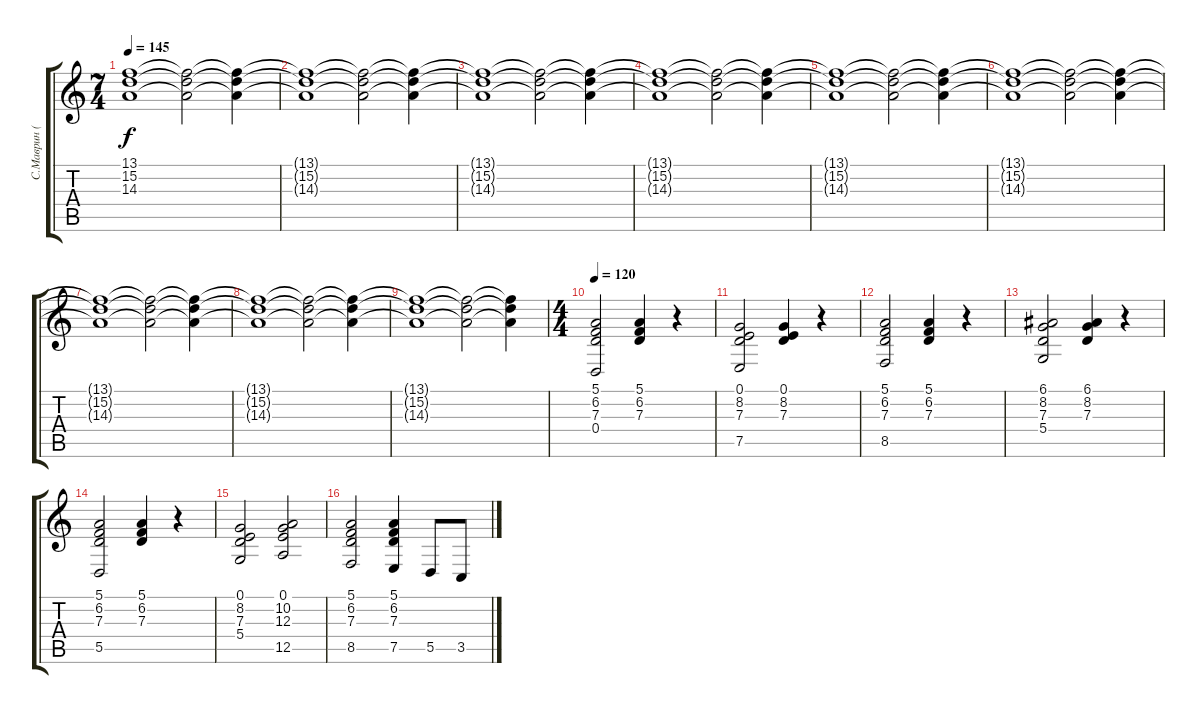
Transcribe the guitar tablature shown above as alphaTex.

\track ("С.Маврин (синтезатор)" "С.Маврин (") {instrument stringensemble1}
\staff {score tabs}
\tuning (E4 B3 G3 D3 A2 E2) {hide}
\ts (7 4)
\tempo 145
\clef g2
\ks c
(13.1{t} 15.2{t} 14.3{t}).1{dy f} (13.1{t} 15.2{t} 14.3{t}).2 (13.1{t} 15.2{t} 14.3{t}).4 |
(13.1{t} 15.2{t} 14.3{t}).1 (13.1{t} 15.2{t} 14.3{t}).2 (13.1{t} 15.2{t} 14.3{t}).4 |
(13.1{t} 15.2{t} 14.3{t}).1 (13.1{t} 15.2{t} 14.3{t}).2 (13.1{t} 15.2{t} 14.3{t}).4 |
(13.1{t} 15.2{t} 14.3{t}).1 (13.1{t} 15.2{t} 14.3{t}).2 (13.1{t} 15.2{t} 14.3{t}).4 |
(13.1{t} 15.2{t} 14.3{t}).1 (13.1{t} 15.2{t} 14.3{t}).2 (13.1{t} 15.2{t} 14.3{t}).4 |
(13.1{t} 15.2{t} 14.3{t}).1 (13.1{t} 15.2{t} 14.3{t}).2 (13.1{t} 15.2{t} 14.3{t}).4 |
(13.1{t} 15.2{t} 14.3{t}).1 (13.1{t} 15.2{t} 14.3{t}).2 (13.1{t} 15.2{t} 14.3{t}).4 |
(13.1{t} 15.2{t} 14.3{t}).1 (13.1{t} 15.2{t} 14.3{t}).2 (13.1{t} 15.2{t} 14.3{t}).4 |
(13.1{t} 15.2{t} 14.3{t}).1 (13.1{t} 15.2{t} 14.3{t}).2 (13.1{t} 15.2{t} 14.3{t}).4 |
\ts (4 4)
\tempo 120
(5.1 6.2 7.3 0.4).2 (5.1 6.2 7.3).4 r.4 |
(0.1 8.2 7.3 7.5).2 (0.1 8.2 7.3).4 r.4 |
(5.1 6.2 7.3 8.5).2 (5.1 6.2 7.3).4 r.4 |
(6.1 8.2 7.3 5.4).2 (6.1 8.2 7.3).4 r.4 |
(5.1 6.2 7.3 5.5).2 (5.1 6.2 7.3).4 r.4 |
(0.1 8.2 7.3 5.4).2 (0.1 10.2 12.3 12.5).2 |
(5.1 6.2 7.3 8.5).2 (5.1 6.2 7.3 7.5).4 5.5.8 3.5.8
